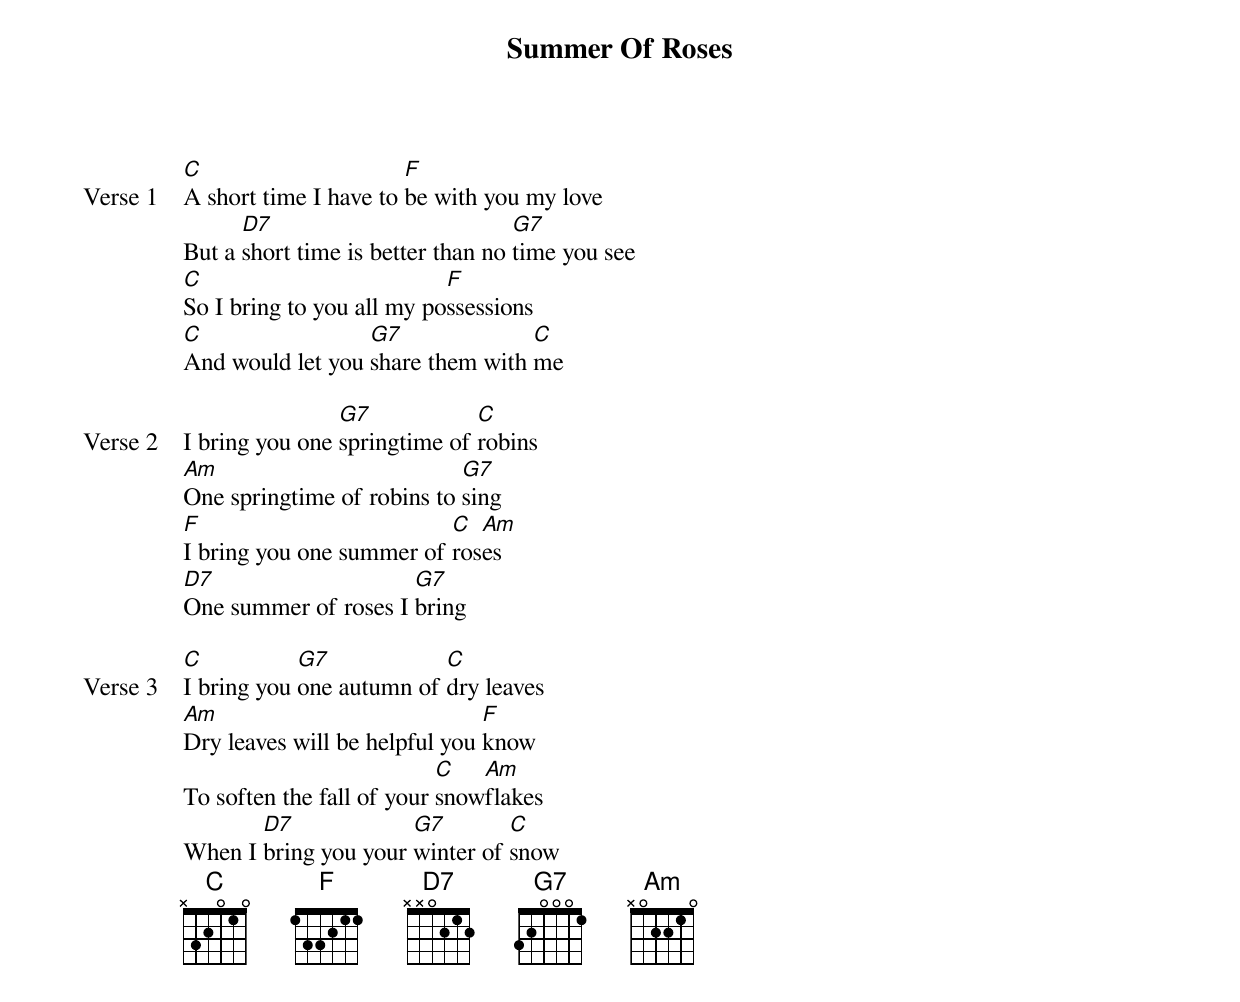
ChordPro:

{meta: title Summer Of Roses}
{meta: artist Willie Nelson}
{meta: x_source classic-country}
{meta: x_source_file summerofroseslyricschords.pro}
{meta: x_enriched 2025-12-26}

{start_of_verse: Verse 1}
[C]A short time I have to [F]be with you my love
But a [D7]short time is better than no [G7]time you see
[C]So I bring to you all my po[F]ssessions
[C]And would let you [G7]share them with [C]me
{end_of_verse}

{start_of_verse: Verse 2}
I bring you one [G7]springtime of [C]robins
[Am]One springtime of robins to [G7]sing
[F]I bring you one summer of [C]ros[Am]es
[D7]One summer of roses I [G7]bring
{end_of_verse}

{start_of_verse: Verse 3}
[C]I bring you [G7]one autumn of [C]dry leaves
[Am]Dry leaves will be helpful you [F]know
To soften the fall of your [C]snow[Am]flakes
When I [D7]bring you your [G7]winter of [C]snow
{end_of_verse}
